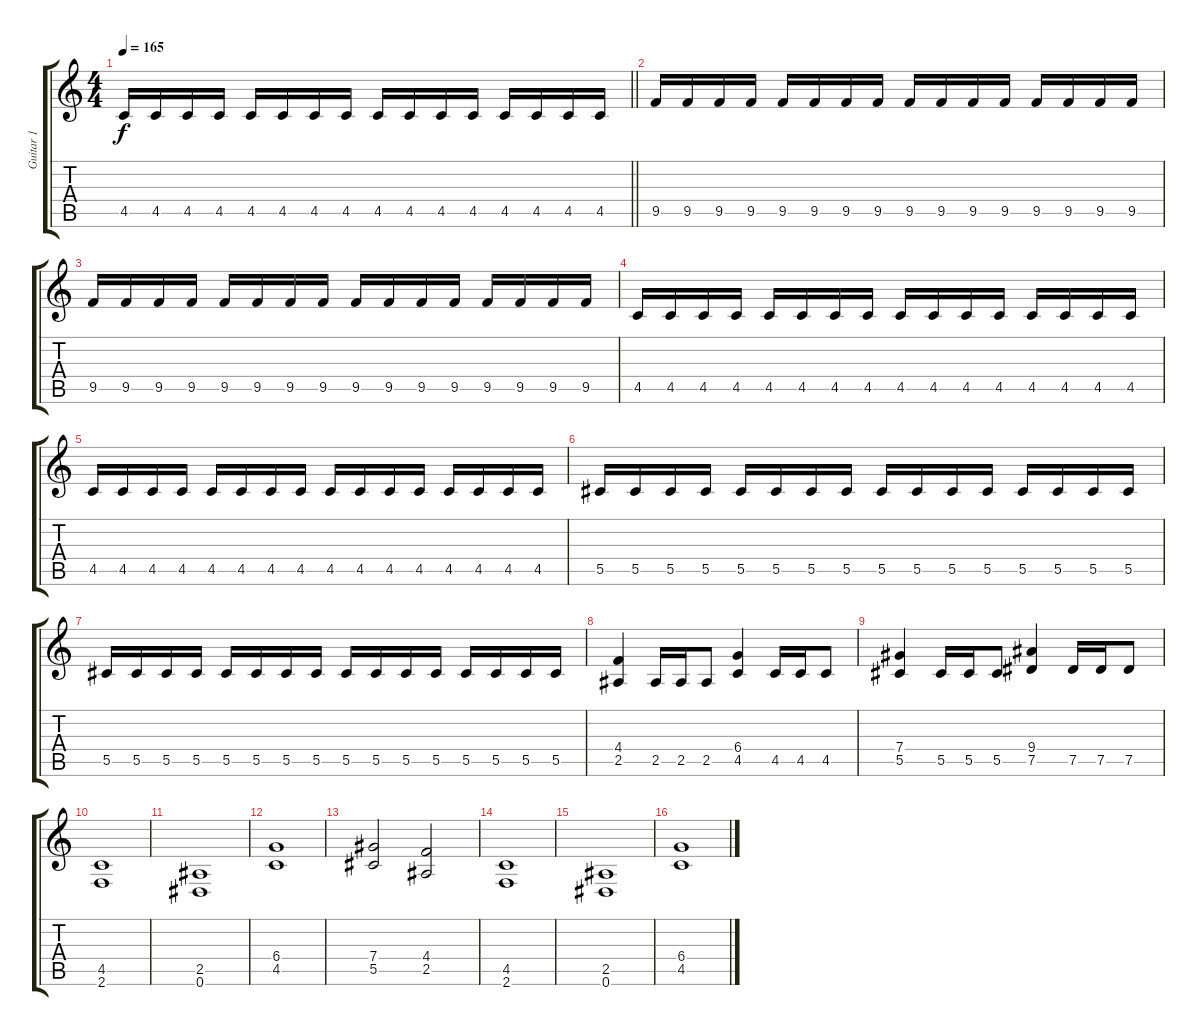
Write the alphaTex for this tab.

\track ("Guitar 1" "Guitar 1") {instrument distortionguitar}
\staff {score tabs}
\tuning (Eb4 Bb3 Gb3 Db3 Ab2 Eb2) {hide}
\ts (4 4)
\tempo 165
\clef g2
\barLineRight lightlight
\ks c
4.5.16{dy f} 4.5.16 4.5.16 4.5.16 4.5.16 4.5.16 4.5.16 4.5.16 4.5.16 4.5.16 4.5.16 4.5.16 4.5.16 4.5.16 4.5.16 4.5.16 |
9.5.16 9.5.16 9.5.16 9.5.16 9.5.16 9.5.16 9.5.16 9.5.16 9.5.16 9.5.16 9.5.16 9.5.16 9.5.16 9.5.16 9.5.16 9.5.16 |
9.5.16 9.5.16 9.5.16 9.5.16 9.5.16 9.5.16 9.5.16 9.5.16 9.5.16 9.5.16 9.5.16 9.5.16 9.5.16 9.5.16 9.5.16 9.5.16 |
4.5.16 4.5.16 4.5.16 4.5.16 4.5.16 4.5.16 4.5.16 4.5.16 4.5.16 4.5.16 4.5.16 4.5.16 4.5.16 4.5.16 4.5.16 4.5.16 |
4.5.16 4.5.16 4.5.16 4.5.16 4.5.16 4.5.16 4.5.16 4.5.16 4.5.16 4.5.16 4.5.16 4.5.16 4.5.16 4.5.16 4.5.16 4.5.16 |
5.5.16 5.5.16 5.5.16 5.5.16 5.5.16 5.5.16 5.5.16 5.5.16 5.5.16 5.5.16 5.5.16 5.5.16 5.5.16 5.5.16 5.5.16 5.5.16 |
5.5.16 5.5.16 5.5.16 5.5.16 5.5.16 5.5.16 5.5.16 5.5.16 5.5.16 5.5.16 5.5.16 5.5.16 5.5.16 5.5.16 5.5.16 5.5.16 |
(4.4 2.5).4 2.5.16 2.5.16 2.5.8 (6.4 4.5).4 4.5.16 4.5.16 4.5.8 |
(7.4 5.5).4 5.5.16 5.5.16 5.5.8 (9.4 7.5).4 7.5.16 7.5.16 7.5.8 |
(4.5 2.6).1 |
(2.5 0.6).1 |
(6.4 4.5).1 |
(7.4 5.5).2 (4.4 2.5).2 |
(4.5 2.6).1 |
(2.5 0.6).1 |
(6.4 4.5).1
